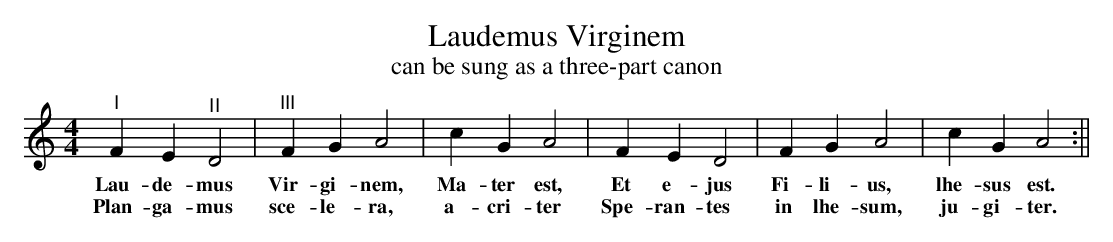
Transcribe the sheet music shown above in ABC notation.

X:1
T: Laudemus Virginem
M: 4/4
L: 1/4
Q: 1/4=120
K: A Aeolian
V:1
"^I" F   E "^II" D2 |"^III" F  G A2 | c  G  A2 | F  E  D2 | F  G A2  |   c  G  A2 :||
w:  Lau-de-     mus       Vir-gi-nem, Ma-ter est,  Et e-jus   Fi-li-us,  lhe-sus est.
w: Plan-ga-     mus       sce-le-ra,  a-cri-ter   Spe-ran-tes in lhe-sum, ju-gi-ter.
